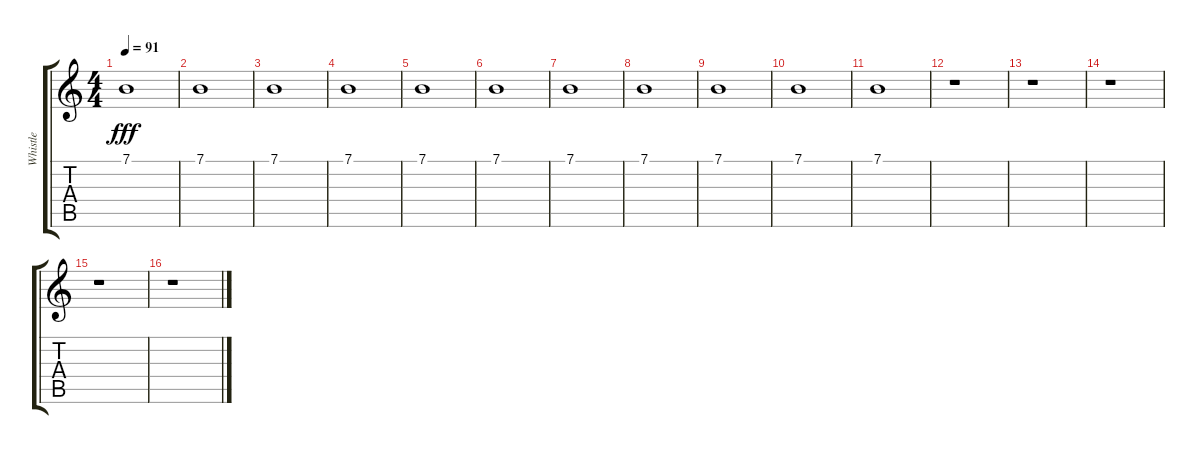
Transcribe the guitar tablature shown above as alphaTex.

\track ("Whistle" "Whistle") {instrument whistle}
\staff {score tabs}
\tuning (E4 B3 G3 D3 A2 E2) {hide}
\ts (4 4)
\tempo 91
\clef g2
\ks c
7.1.1{dy fff} |
7.1.1 |
7.1.1 |
7.1.1 |
7.1.1 |
7.1.1 |
7.1.1 |
7.1.1 |
7.1.1 |
7.1.1 |
7.1.1 |
r.1 |
r.1 |
r.1 |
r.1 |
r.1
